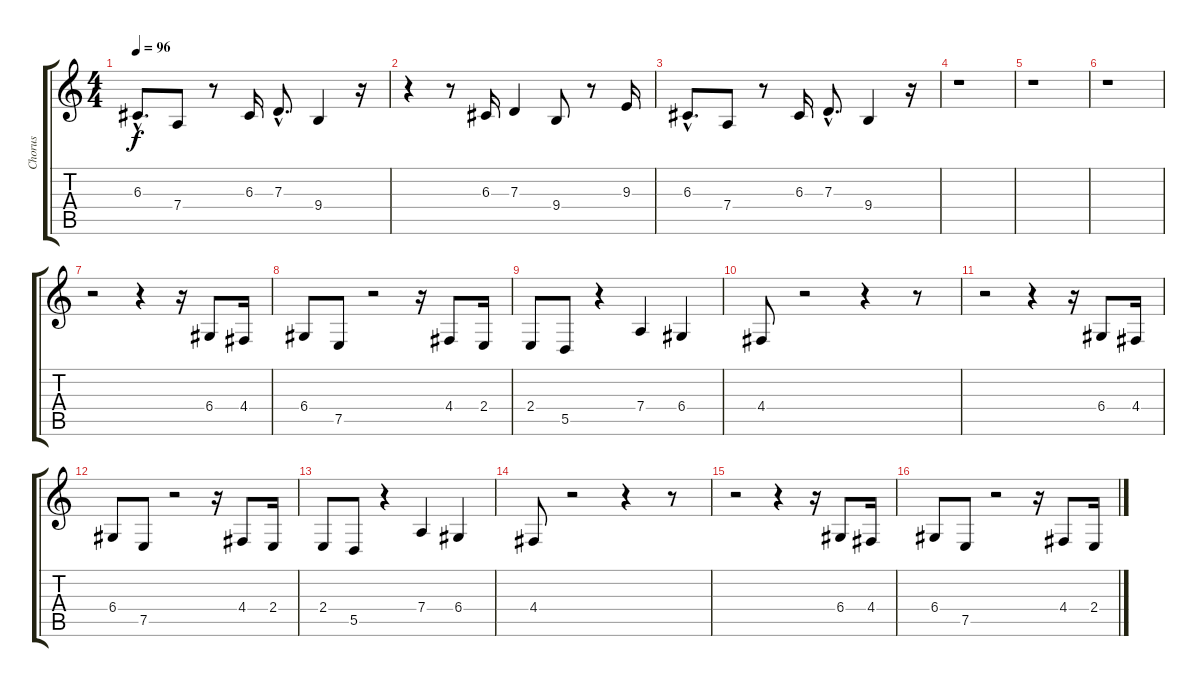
\track ("Chorus" "Chorus") {instrument choiraahs}
\staff {score tabs}
\tuning (E4 B3 G3 D3 A2 E2) {hide}
\ts (4 4)
\tempo 96
\clef g2
\ks c
6.3{hac}.8{d dy f volume 13} 7.4.8 r.8 6.3.16 7.3{hac}.8{d} 9.4.4 r.16 |
r.4{volume 12 instrument choiraahs} r.8 6.3.16 7.3.4 9.4.8 r.8 9.3.16 |
6.3{hac}.8{d volume 13} 7.4.8 r.8 6.3.16 7.3{hac}.8{d} 9.4.4 r.16 |
r.1 |
r.1 |
r.1 |
r.2{volume 12 instrument choiraahs} r.4 r.16 6.4.8 4.4.16 |
6.4.8 7.5.8 r.2 r.16 4.4.8 2.4.16 |
2.4.8 5.5.8 r.4 7.4.4 6.4.4 |
4.4.8 r.2 r.4 r.8 |
r.2{volume 12 instrument choiraahs} r.4 r.16 6.4.8 4.4.16 |
6.4.8 7.5.8 r.2 r.16 4.4.8 2.4.16 |
2.4.8 5.5.8 r.4 7.4.4 6.4.4 |
4.4.8 r.2 r.4 r.8 |
r.2 r.4 r.16 6.4.8 4.4.16 |
6.4.8 7.5.8 r.2 r.16 4.4.8 2.4.16
